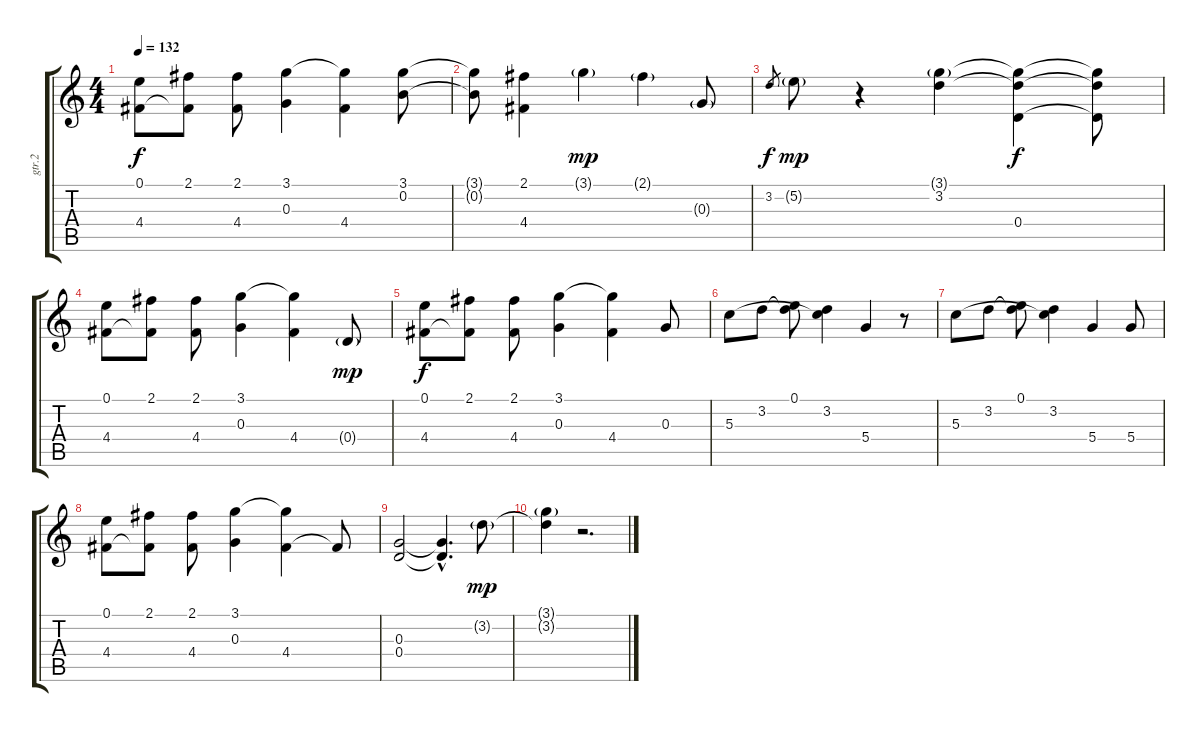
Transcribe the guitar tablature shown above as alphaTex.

\track ("gtr.2" "gtr.2") {instrument acousticguitarsteel}
\staff {score tabs}
\tuning (E4 B3 G3 D3 A2 E2) {hide}
\ts (4 4)
\tempo 132
\clef g2
\ks c
(0.1 4.4).8{dy f} (2.1 4.4{t}).8 (2.1 4.4).8 (3.1 0.3).4 (3.1{t} 4.4).4 (3.1 0.2).8 |
(3.1{t} 0.2{t}).8 (2.1 4.4).4 3.1{g}.4{dy mp} 2.1{g}.4 0.3{g}.8 |
3.2.8{gr dy f} 5.2{g}.8{dy mp} r.4 (3.1{g} 3.2).4 (3.1{t} 3.2{t} 0.4).4{dy f} (3.1{t} 3.2{t} 0.4{t}).8 |
(0.1 4.4).8 (2.1 4.4{t}).8 (2.1 4.4).8 (3.1 0.3).4 (3.1{t} 4.4).4 0.4{g}.8{dy mp} |
(0.1 4.4).8{dy f} (2.1 4.4{t}).8 (2.1 4.4).8 (3.1 0.3).4 (3.1{t} 4.4).4 0.3.8 |
5.3.8 3.2.8 (0.1 3.2{t}).8 (3.2 5.3{t}).4 5.4.4 r.8 |
5.3.8 3.2.8 (0.1 3.2{t}).8 (3.2 5.3{t}).4 5.4.4 5.4.8 |
(0.1 4.4).8 (2.1 4.4{t}).8 (2.1 4.4).8 (3.1 0.3).4 (3.1{t} 4.4).4 4.4{t}.8 |
(0.3 0.4).2 (0.3{hac t} 0.4{hac t}).4{d} 3.2{g}.8{dy mp} |
(3.1{g} 3.2{t}).4 r.2{d}
